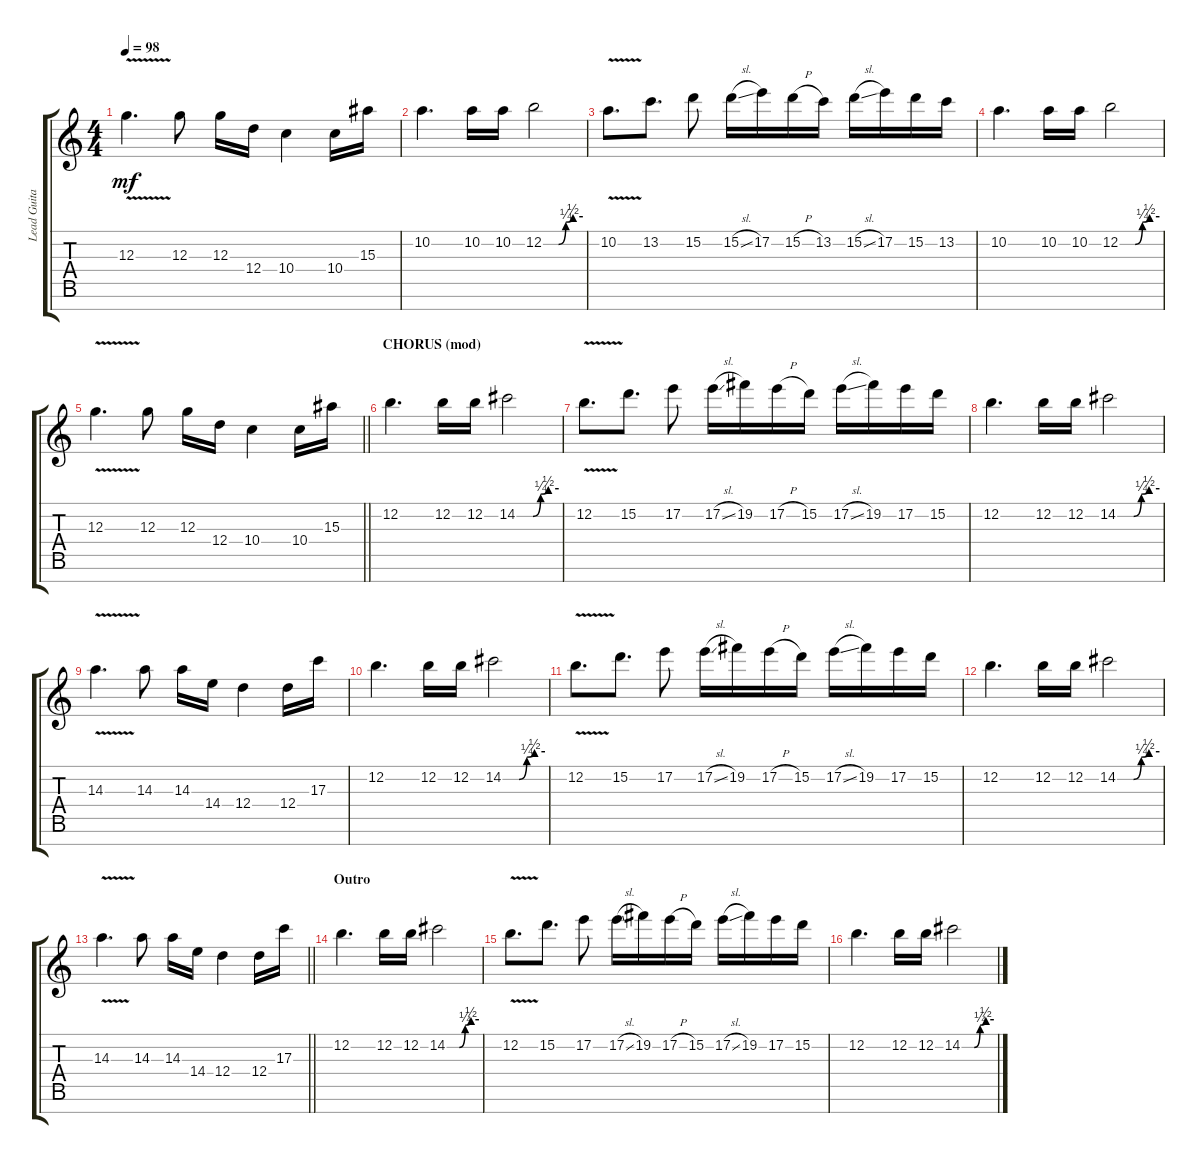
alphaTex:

\track ("Lead Guitar" "Lead Guita") {instrument distortionguitar}
\staff {score tabs}
\tuning (E4 B3 G3 D3 A2 E2 B1) {hide}
\ts (4 4)
\tempo 98
\clef g2
\ks c
12.3{v}.4{d dy mf} 12.3.8 12.3.16 12.4.16 10.4.4 10.4.16 15.3.16 |
10.2.4{d} 10.2.16 10.2.16 12.2{be (custom 0 0 23 0 34 1 45 2 60 2)}.2 |
10.2{v}.8{d} 13.2.8{d} 15.2.8 15.2{sl}.16 17.2.16 15.2{h}.16 13.2.16 15.2{sl}.16 17.2.16 15.2.16 13.2.16 |
10.2.4{d} 10.2.16 10.2.16 12.2{be (custom 0 0 23 0 34 1 45 2 60 2)}.2 |
\barLineRight lightlight
12.3{v}.4{d} 12.3.8 12.3.16 12.4.16 10.4.4 10.4.16 15.3.16 |
\section ("" "CHORUS (mod)")
12.2.4{d} 12.2.16 12.2.16 14.2{be (custom 0 0 23 0 34 1 45 2 60 2)}.2 |
12.2{v}.8{d} 15.2.8{d} 17.2.8 17.2{sl}.16 19.2.16 17.2{h}.16 15.2.16 17.2{sl}.16 19.2.16 17.2.16 15.2.16 |
12.2.4{d} 12.2.16 12.2.16 14.2{be (custom 0 0 23 0 34 1 45 2 60 2)}.2 |
14.3{v}.4{d} 14.3.8 14.3.16 14.4.16 12.4.4 12.4.16 17.3.16 |
12.2.4{d} 12.2.16 12.2.16 14.2{be (custom 0 0 23 0 34 1 45 2 60 2)}.2 |
12.2{v}.8{d} 15.2.8{d} 17.2.8 17.2{sl}.16 19.2.16 17.2{h}.16 15.2.16 17.2{sl}.16 19.2.16 17.2.16 15.2.16 |
12.2.4{d} 12.2.16 12.2.16 14.2{be (custom 0 0 23 0 34 1 45 2 60 2)}.2 |
\barLineRight lightlight
14.3{v}.4{d} 14.3.8 14.3.16 14.4.16 12.4.4 12.4.16 17.3.16 |
\section ("" "Outro")
12.2.4{d} 12.2.16 12.2.16 14.2{be (custom 0 0 23 0 34 1 45 2 60 2)}.2 |
12.2{v}.8{d} 15.2.8{d} 17.2.8 17.2{sl}.16 19.2.16 17.2{h}.16 15.2.16 17.2{sl}.16 19.2.16 17.2.16 15.2.16 |
12.2.4{d} 12.2.16 12.2.16 14.2{be (custom 0 0 23 0 34 1 45 2 60 2)}.2
